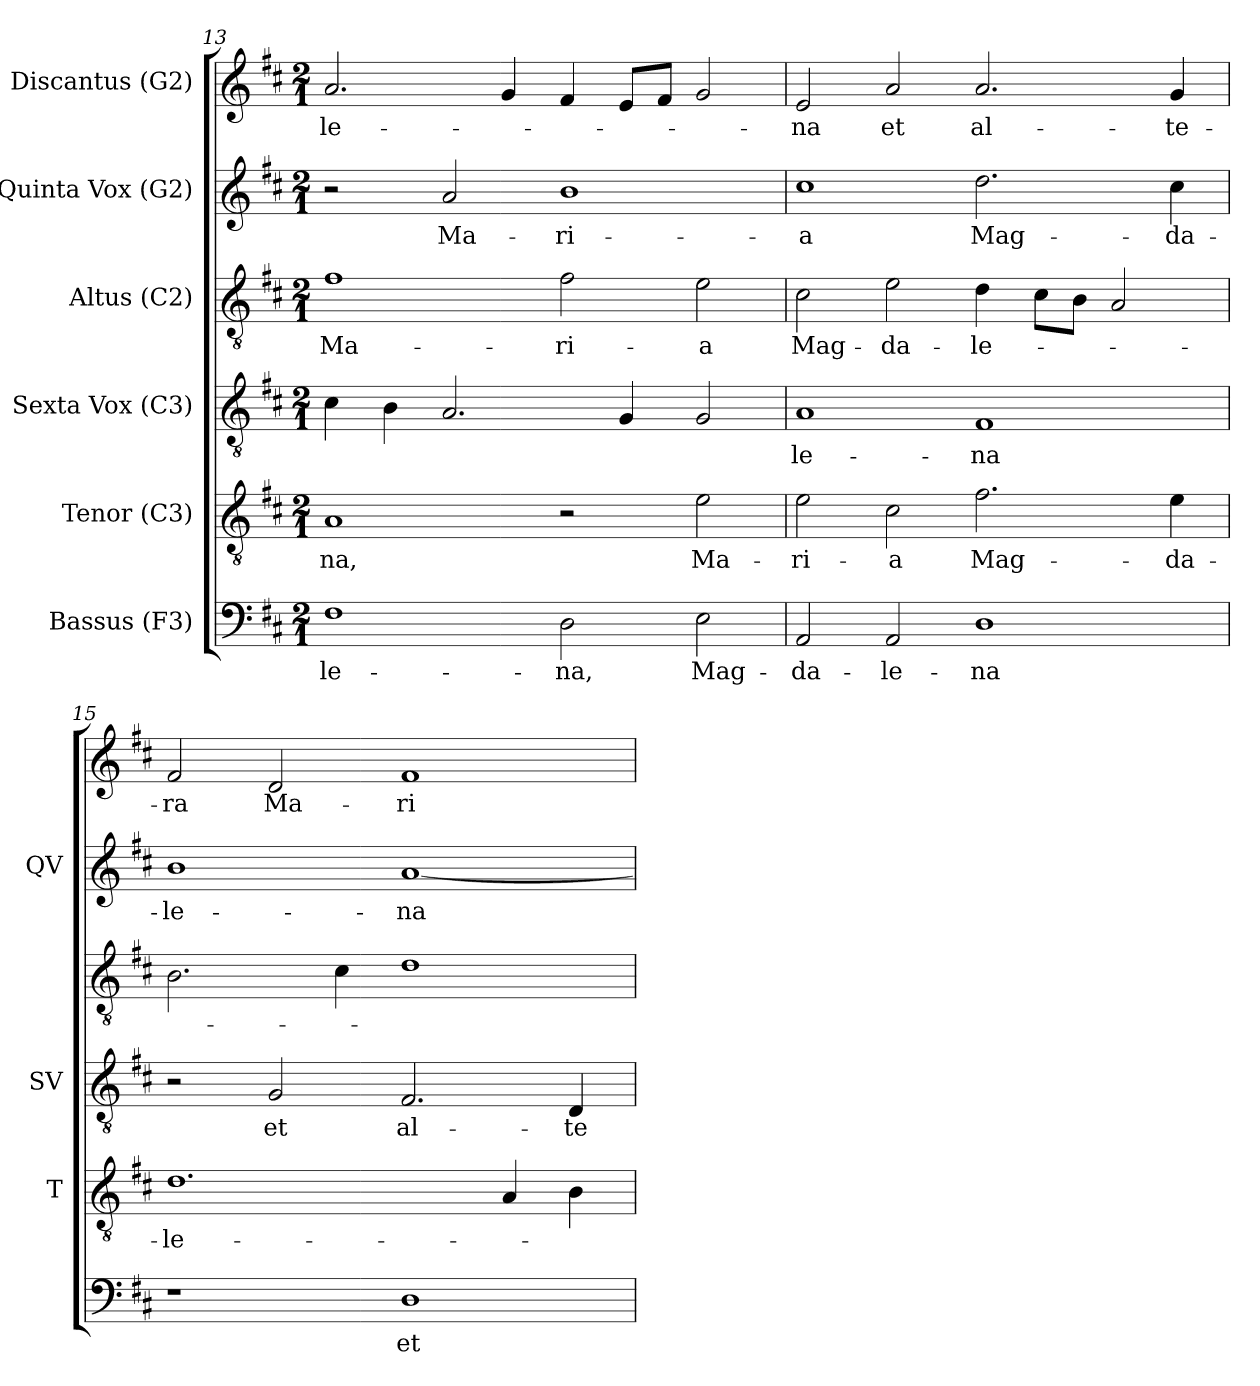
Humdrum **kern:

**kern	**text	**kern	**text	**kern	**text	**kern	**text	**kern	**text	**kern	**text
*part6	*part6	*part5	*part5	*part4	*part4	*part3	*part3	*part2	*part2	*part1	*part1
*staff6	*staff6	*staff5	*staff5	*staff4	*staff4	*staff3	*staff3	*staff2	*staff2	*staff1	*staff1
*I"Bassus (F3)	*	*I"Tenor (C3)	*	*I"Sexta Vox (C3)	*	*I"Altus (C2)	*	*I"Quinta Vox (G2)	*	*I"Discantus (G2)	*
*	*	*I'T	*	*I'SV	*	*	*	*I'QV	*	*	*
*clefF4	*	*clefGv2	*	*clefGv2	*	*clefGv2	*	*clefG2	*	*clefG2	*
*	*	*	*	*	*	*ITrd7c12	*	*	*	*	*
*k[f#c#]	*	*k[f#c#]	*	*k[f#c#]	*	*k[f#c#]	*	*k[f#c#]	*	*k[f#c#]	*
*D:	*	*D:	*	*D:	*	*D:	*	*D:	*	*D:	*
*M2/1	*	*M2/1	*	*M2/1	*	*M2/1	*	*M2/1	*	*M2/1	*
=13	=13	=13	=13	=13	=13	=13	=13	=13	=13	=13	=13
!	!LO:LY:b:color=#000000	!	!	!	!	!	!	!	!	!	!
!	!	!	!LO:LY:b:color=#000000	!	!	!	!	!	!	!	!
!	!	!	!	!	!	!	!LO:LY:b:color=#000000	!	!	!	!
!	!	!	!	!	!	!	!	!	!	!	!LO:LY:b:color=#000000
1F#i	-le-	1Ai	-na,	4c#i\	.	1F#i	Ma-	2r	.	2.ai/	-le-
.	.	.	.	4Bi\	.	.	.	.	.	.	.
!	!	!	!	!	!	!	!	!	!LO:LY:b:color=#000000	!	!
.	.	.	.	2.Ai/	.	.	.	2ai/	Ma-	.	.
.	.	.	.	.	.	.	.	.	.	4gi/	.
!	!LO:LY:b:color=#000000	!	!	!	!	!	!	!	!	!	!
!	!	!	!	!	!	!	!LO:LY:b:color=#000000	!	!	!	!
!	!	!	!	!	!	!	!	!	!LO:LY:b:color=#000000	!	!
2Di\	-na,	2r	.	.	.	2F#i\	-ri-	1bi	-ri-	4f#i/	.
.	.	.	.	4Gi/	.	.	.	.	.	8ei/L	.
.	.	.	.	.	.	.	.	.	.	8f#i/J	.
!	!LO:LY:b:color=#000000	!	!	!	!	!	!	!	!	!	!
!	!	!	!LO:LY:b:color=#000000	!	!	!	!	!	!	!	!
!	!	!	!	!	!	!	!LO:LY:b:color=#000000	!	!	!	!
2Ei\	Mag-	2ei\	Ma-	2Gi/	.	2Ei\	-a	.	.	2gi/	.
!!LO:LB:g=z
=14	=14	=14	=14	=14	=14	=14	=14	=14	=14	=14	=14
!	!LO:LY:b:color=#000000	!	!	!	!	!	!	!	!	!	!
!	!	!	!LO:LY:b:color=#000000	!	!	!	!	!	!	!	!
!	!	!	!	!	!LO:LY:b:color=#000000	!	!	!	!	!	!
!	!	!	!	!	!	!	!LO:LY:b:color=#000000	!	!	!	!
!	!	!	!	!	!	!	!	!	!LO:LY:b:color=#000000	!	!
!	!	!	!	!	!	!	!	!	!	!	!LO:LY:b:color=#000000
2AAi/	-da-	2ei\	-ri-	1Ai	-le-	2C#i\	Mag-	1cc#i	-a	2ei/	-na
!	!LO:LY:b:color=#000000	!	!	!	!	!	!	!	!	!	!
!	!	!	!LO:LY:b:color=#000000	!	!	!	!	!	!	!	!
!	!	!	!	!	!	!	!LO:LY:b:color=#000000	!	!	!	!
!	!	!	!	!	!	!	!	!	!	!	!LO:LY:b:color=#000000
2AAi/	-le-	2c#i\	-a	.	.	2Ei\	-da-	.	.	2ai/	et
!	!LO:LY:b:color=#000000	!	!	!	!	!	!	!	!	!	!
!	!	!	!LO:LY:b:color=#000000	!	!	!	!	!	!	!	!
!	!	!	!	!	!LO:LY:b:color=#000000	!	!	!	!	!	!
!	!	!	!	!	!	!	!LO:LY:b:color=#000000	!	!	!	!
!	!	!	!	!	!	!	!	!	!LO:LY:b:color=#000000	!	!
!	!	!	!	!	!	!	!	!	!	!	!LO:LY:b:color=#000000
1Di	-na	2.f#i\	Mag-	1F#i	-na	4Di\	-le-	2.ddi\	Mag-	2.ai/	al-
.	.	.	.	.	.	8C#i\L	.	.	.	.	.
.	.	.	.	.	.	8BBi\J	.	.	.	.	.
.	.	.	.	.	.	2AAi/	.	.	.	.	.
!	!	!	!LO:LY:b:color=#000000	!	!	!	!	!	!	!	!
!	!	!	!	!	!	!	!	!	!LO:LY:b:color=#000000	!	!
!	!	!	!	!	!	!	!	!	!	!	!LO:LY:b:color=#000000
.	.	4ei\	-da-	.	.	.	.	4cc#i\	-da-	4gi/	-te-
=15	=15	=15	=15	=15	=15	=15	=15	=15	=15	=15	=15
!	!	!	!LO:LY:b:color=#000000	!	!	!	!	!	!	!	!
!	!	!	!	!	!	!	!	!	!LO:LY:b:color=#000000	!	!
!	!	!	!	!	!	!	!	!	!	!	!LO:LY:b:color=#000000
1r	.	1.di	-le-	2r	.	2.BBi\	.	1bi	-le-	2f#i/	-ra
!	!	!	!	!	!LO:LY:b:color=#000000	!	!	!	!	!	!
!	!	!	!	!	!	!	!	!	!	!	!LO:LY:b:color=#000000
.	.	.	.	2Gi/	et	.	.	.	.	2di/	Ma-
.	.	.	.	.	.	4C#i\	.	.	.	.	.
!	!LO:LY:b:color=#000000	!	!	!	!	!	!	!	!	!	!
!	!	!	!	!	!LO:LY:b:color=#000000	!	!	!	!	!	!
!	!	!	!	!	!	!	!	!	!LO:LY:b:color=#000000	!	!
!	!	!	!	!	!	!	!	!	!	!	!LO:LY:b:color=#000000
1Di	et	.	.	2.F#i/	al-	1Di	.	[1ai	-na	1f#i	-ri-
.	.	4Ai/	.	.	.	.	.	.	.	.	.
!	!	!	!	!	!LO:LY:b:color=#000000	!	!	!	!	!	!
.	.	4Bi\	.	4Di/	-te-	.	.	.	.	.	.
=	=	=	=	=	=	=	=	=	=	=	=
*-	*-	*-	*-	*-	*-	*-	*-	*-	*-	*-	*-
